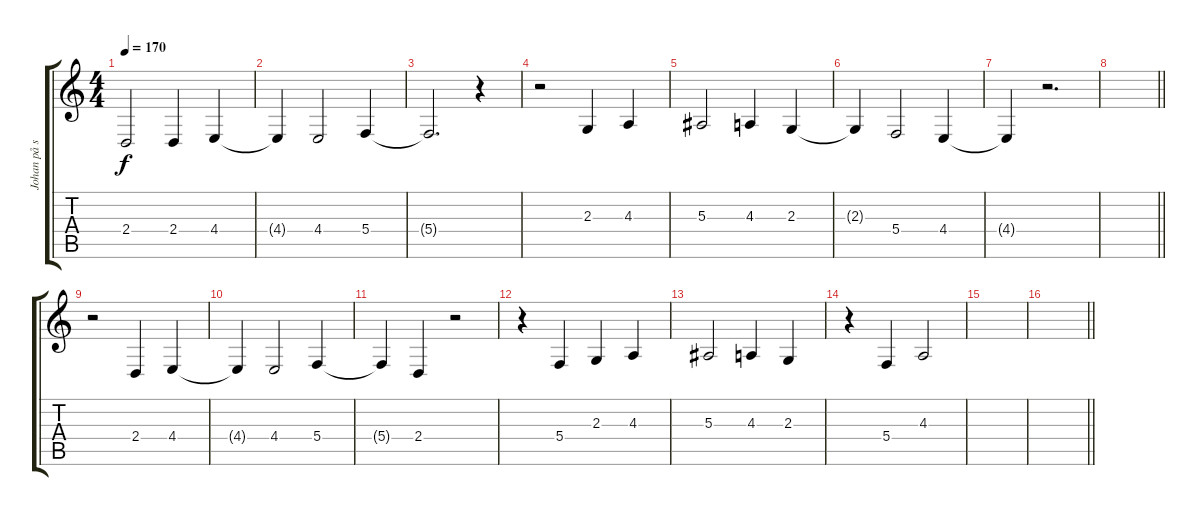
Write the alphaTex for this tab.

\track ("Johan på sång haha" "Johan på s") {instrument cello}
\staff {score tabs}
\tuning (D4 A3 F3 C3 G2 D2) {hide}
\ts (4 4)
\tempo 170
\clef g2
\ks c
2.4.2{dy f} 2.4.4 4.4.4 |
4.4{t}.4 4.4.2 5.4.4 |
5.4{t}.2{d} r.4 |
r.2 2.3.4 4.3.4 |
5.3.2 4.3.4 2.3.4 |
2.3{t}.4 5.4.2 4.4.4 |
4.4{t}.4 r.2{d} |
\barLineRight lightlight
|
r.2 2.4.4 4.4.4 |
4.4{t}.4 4.4.2 5.4.4 |
5.4{t}.4 2.4.4 r.2 |
r.4 5.4.4 2.3.4 4.3.4 |
5.3.2 4.3.4 2.3.4 |
r.4 5.4.4 4.3.2 |
|
\barLineRight lightlight
